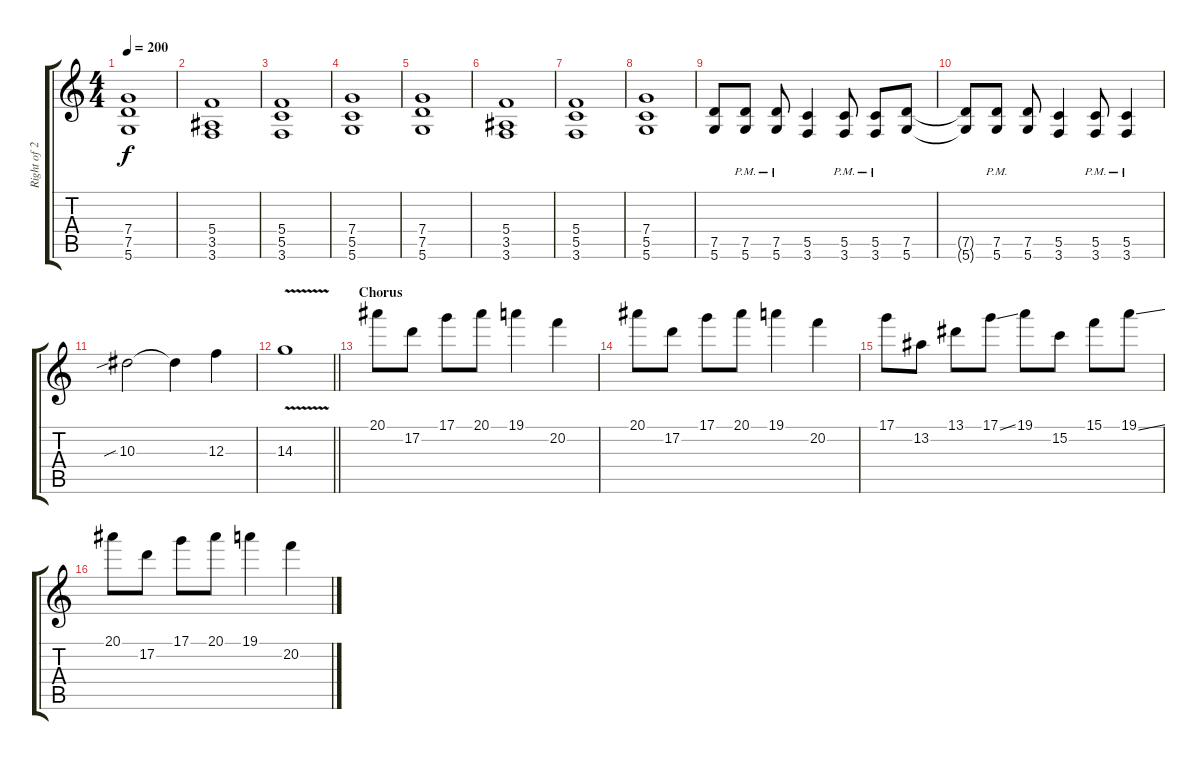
\track ("Right of 2A" "Right of 2") {instrument overdrivenguitar}
\staff {score tabs}
\tuning (D4 A3 F3 C3 G2 D2) {hide}
\ts (4 4)
\tempo 200
\clef g2
\ks c
(7.4 7.5 5.6).1{dy f} |
(5.4 3.5 3.6).1 |
(5.4 5.5 3.6).1 |
(7.4 5.5 5.6).1 |
(7.4 7.5 5.6).1 |
(5.4 3.5 3.6).1 |
(5.4 5.5 3.6).1 |
(7.4 5.5 5.6).1 |
(7.5 5.6).8 (7.5{pm} 5.6{pm}).8 (7.5{pm} 5.6{pm}).8 (5.5 3.6).4 (5.5{pm} 3.6{pm}).8 (5.5{pm} 3.6{pm}).8 (7.5 5.6).8 |
(7.5{t} 5.6{t}).8 (7.5{pm} 5.6{pm}).8 (7.5 5.6).8 (5.5 3.6).4 (5.5{pm} 3.6{pm}).8 (5.5{pm} 3.6{pm}).4 |
10.3{sib}.2 10.3{t}.4 12.3.4 |
\barLineRight lightlight
14.3{v}.1 |
\section ("" "Chorus")
20.1.8 17.2.8 17.1.8 20.1.8 19.1.4 20.2.4 |
20.1.8 17.2.8 17.1.8 20.1.8 19.1.4 20.2.4 |
17.1.8 13.2.8 13.1.8 17.1{ss}.8 19.1.8 15.2.8 15.1.8 19.1{ss}.8 |
20.1.8 17.2.8 17.1.8 20.1.8 19.1.4 20.2.4
